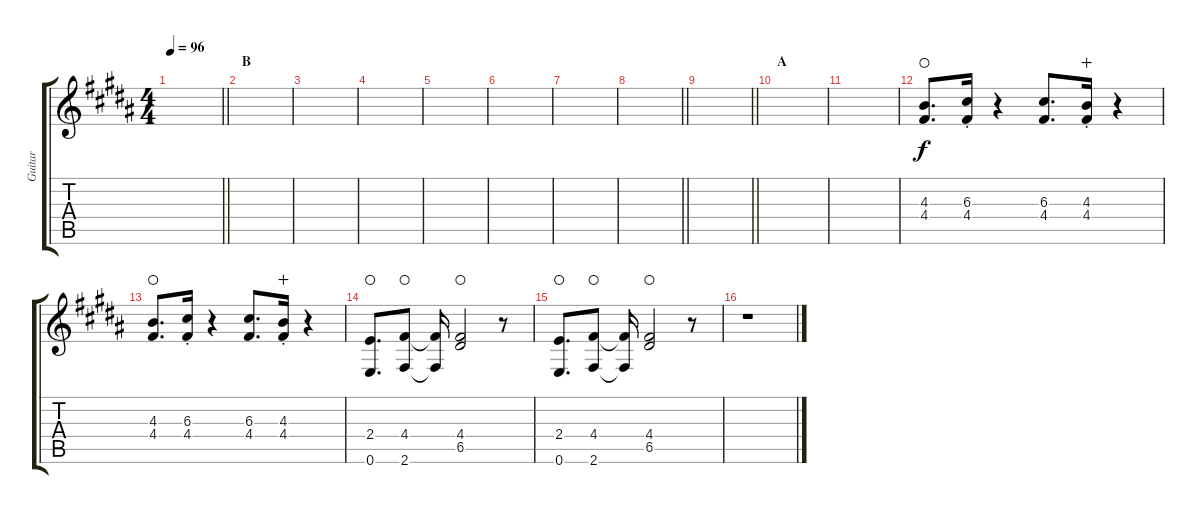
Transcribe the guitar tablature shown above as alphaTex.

\track ("Guitar" "Guitar") {instrument overdrivenguitar}
\staff {score tabs}
\tuning (E4 B3 G3 D3 A2 E2) {hide}
\ts (4 4)
\tempo 96
\clef g2
\barLineRight lightlight
\ks b
|
\section ("" "B")
|
|
|
|
|
|
\barLineRight lightlight
|
\barLineRight lightlight
|
\section ("" "A")
|
|
(4.3 4.4).8{d waho} (6.3 4.4{st}).16 r.4 (6.3 4.4).8{d} (4.3 4.4{st}).16{wahc} r.4 |
(4.3 4.4).8{d waho} (6.3 4.4{st}).16 r.4 (6.3 4.4).8{d} (4.3 4.4{st}).16{wahc} r.4 |
(2.4 0.6).8{d waho} (4.4 2.6).8{waho} (4.4{t} 2.6{t}).16 (4.4 6.5).2{waho} r.8 |
(2.4 0.6).8{d waho} (4.4 2.6).8{waho} (4.4{t} 2.6{t}).16 (4.4 6.5).2{waho} r.8 |
r.1
